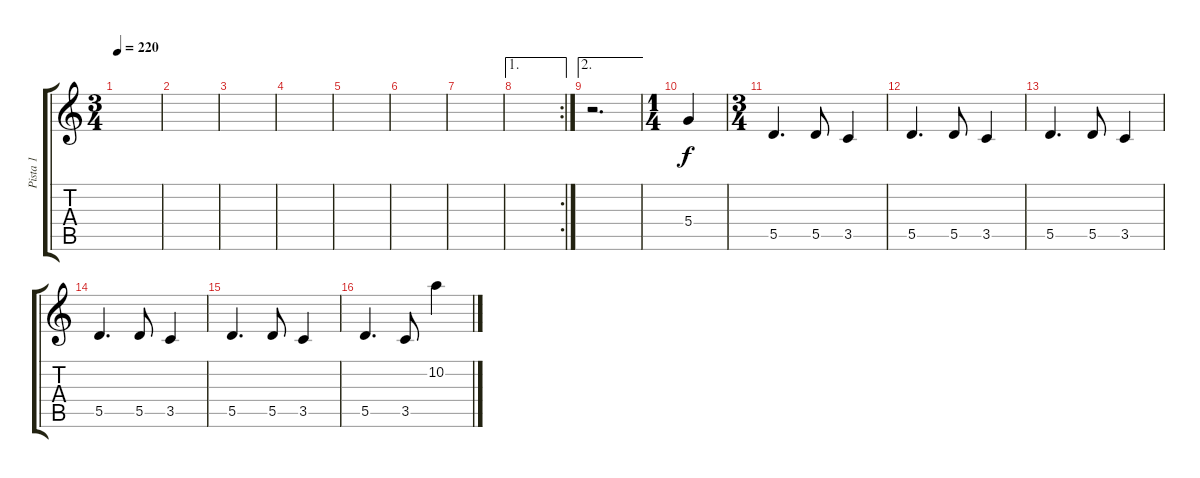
\track ("Pista 1" "Pista 1") {instrument overdrivenguitar}
\staff {score tabs}
\tuning (E4 B3 G3 D3 A2 E2) {hide}
\ts (3 4)
\tempo 220
\clef g2
\ks c
|
|
|
|
|
|
|
\ae 1
\rc 2
|
\ae 2
r.2{d} |
\ts (1 4)
5.4.4 |
\ts (3 4)
5.5.4{d} 5.5.8 3.5.4 |
5.5.4{d} 5.5.8 3.5.4 |
5.5.4{d} 5.5.8 3.5.4 |
5.5.4{d} 5.5.8 3.5.4 |
5.5.4{d} 5.5.8 3.5.4 |
5.5.4{d} 3.5.8 10.2.4
